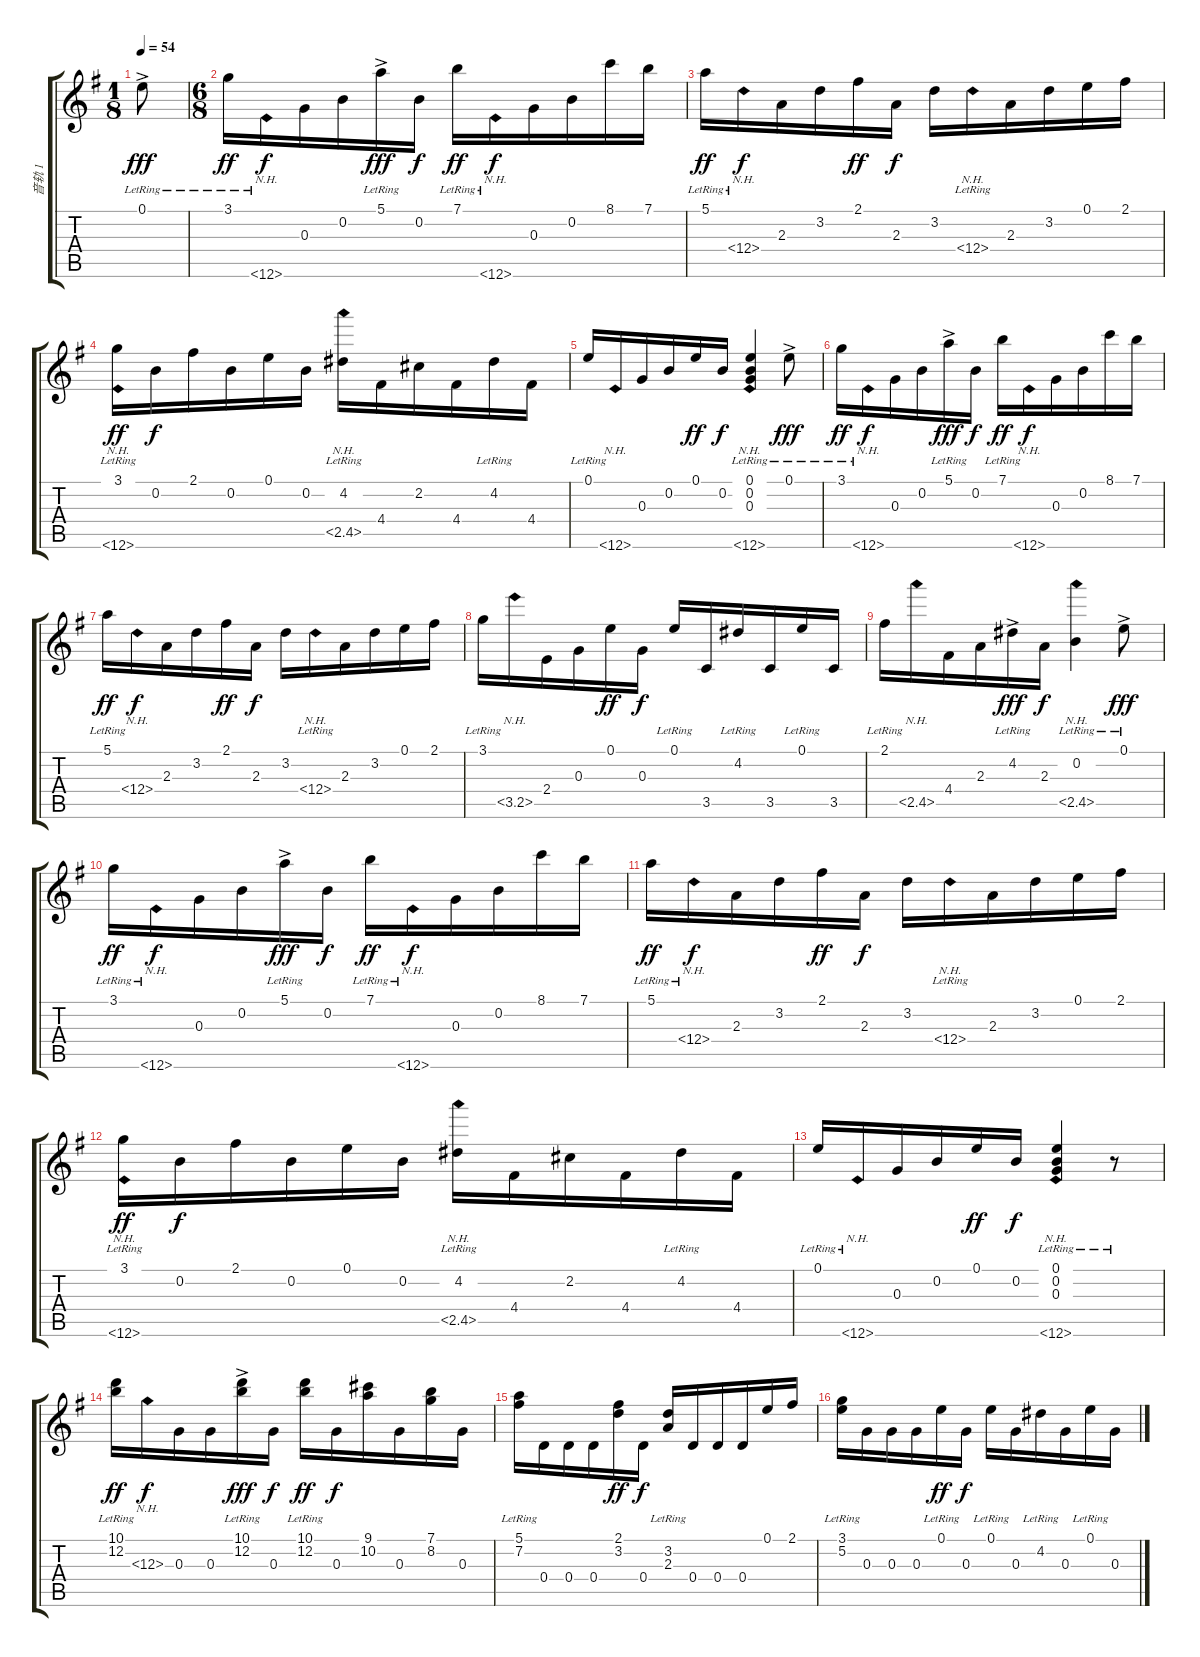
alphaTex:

\track ("音轨 1" "音轨 1") {instrument acousticguitarnylon}
\staff {score tabs}
\tuning (E4 B3 G3 D3 A2 E2) {hide}
\ts (1 8)
\tempo 54
\clef g2
\ks g
0.1{ac lr}.8{dy fff instrument acousticguitarnylon} |
\ts (6 8)
3.1{lr}.16{dy ff} 0.6{nh lr}.16{dy f} 0.3.16 0.2.16 5.1{ac lr}.16{dy fff} 0.2.16{dy f} 7.1{lr}.16{dy ff} 0.6{nh lr}.16{dy f} 0.3.16 0.2.16 8.1.16 7.1.16 |
5.1{lr}.16{dy ff} 0.4{nh lr}.16{dy f} 2.3.16 3.2.16 2.1.16{dy ff} 2.3.16{dy f} 3.2.16 0.4{nh lr}.16 2.3.16 3.2.16 0.1.16 2.1.16 |
(3.1{lr} 0.6{nh lr}).16{dy ff} 0.2.16{dy f} 2.1.16 0.2.16 0.1.16 0.2.16 (4.2{lr} 2.5{nh lr}).16 4.4.16 2.2.16 4.4.16 4.2{lr}.16 4.4.16 |
0.1{lr}.16 0.6{nh lr}.16 0.3.16 0.2.16 0.1.16{dy ff} 0.2.16{dy f} (0.1{lr} 0.2{lr} 0.3{lr} 0.6{nh lr}).4 0.1{ac lr}.8{dy fff} |
3.1{lr}.16{dy ff} 0.6{nh lr}.16{dy f} 0.3.16 0.2.16 5.1{ac lr}.16{dy fff} 0.2.16{dy f} 7.1{lr}.16{dy ff} 0.6{nh lr}.16{dy f} 0.3.16 0.2.16 8.1.16 7.1.16 |
5.1{lr}.16{dy ff} 0.4{nh lr}.16{dy f} 2.3.16 3.2.16 2.1.16{dy ff} 2.3.16{dy f} 3.2.16 0.4{nh lr}.16 2.3.16 3.2.16 0.1.16 2.1.16 |
3.1{lr}.16 3.5{nh lr}.16 2.4.16 0.3.16 0.1.16{dy ff} 0.3.16{dy f} 0.1{lr}.16 3.5.16 4.2{lr}.16 3.5.16 0.1{lr}.16 3.5.16 |
2.1{lr}.16 2.5{nh lr}.16 4.4.16 2.3.16 4.2{ac lr}.16{dy fff} 2.3.16{dy f} (0.2{lr} 2.5{nh lr}).4 0.1{ac lr}.8{dy fff} |
3.1{lr}.16{dy ff} 0.6{nh lr}.16{dy f} 0.3.16 0.2.16 5.1{ac lr}.16{dy fff} 0.2.16{dy f} 7.1{lr}.16{dy ff} 0.6{nh lr}.16{dy f} 0.3.16 0.2.16 8.1.16 7.1.16 |
5.1{lr}.16{dy ff} 0.4{nh lr}.16{dy f} 2.3.16 3.2.16 2.1.16{dy ff} 2.3.16{dy f} 3.2.16 0.4{nh lr}.16 2.3.16 3.2.16 0.1.16 2.1.16 |
(3.1{lr} 0.6{nh lr}).16{dy ff} 0.2.16{dy f} 2.1.16 0.2.16 0.1.16 0.2.16 (4.2{lr} 2.5{nh lr}).16 4.4.16 2.2.16 4.4.16 4.2{lr}.16 4.4.16 |
0.1{lr}.16 0.6{nh lr}.16 0.3.16 0.2.16 0.1.16{dy ff} 0.2.16{dy f} (0.1{lr} 0.2{lr} 0.3{lr} 0.6{nh lr}).4 r.8 |
(10.1{lr} 12.2{lr}).16{dy ff} 0.3{nh}.16{dy f} 0.3.16 0.3.16 (10.1{ac lr} 12.2{lr}).16{dy fff} 0.3.16{dy f} (10.1{lr} 12.2{lr}).16{dy ff} 0.3.16{dy f} (9.1 10.2).16 0.3.16 (7.1 8.2).16 0.3.16 |
(5.1{lr} 7.2{lr}).16 0.4.16 0.4.16 0.4.16 (2.1 3.2).16{dy ff} 0.4.16{dy f} (3.2{lr} 2.3{lr}).16 0.4.16 0.4.16 0.4.16 0.1.16 2.1.16 |
(3.1{lr} 5.2{lr}).16 0.3.16 0.3.16 0.3.16 0.1{lr}.16{dy ff} 0.3.16{dy f} 0.1{lr}.16 0.3.16 4.2{lr}.16 0.3.16 0.1{lr}.16 0.3.16
